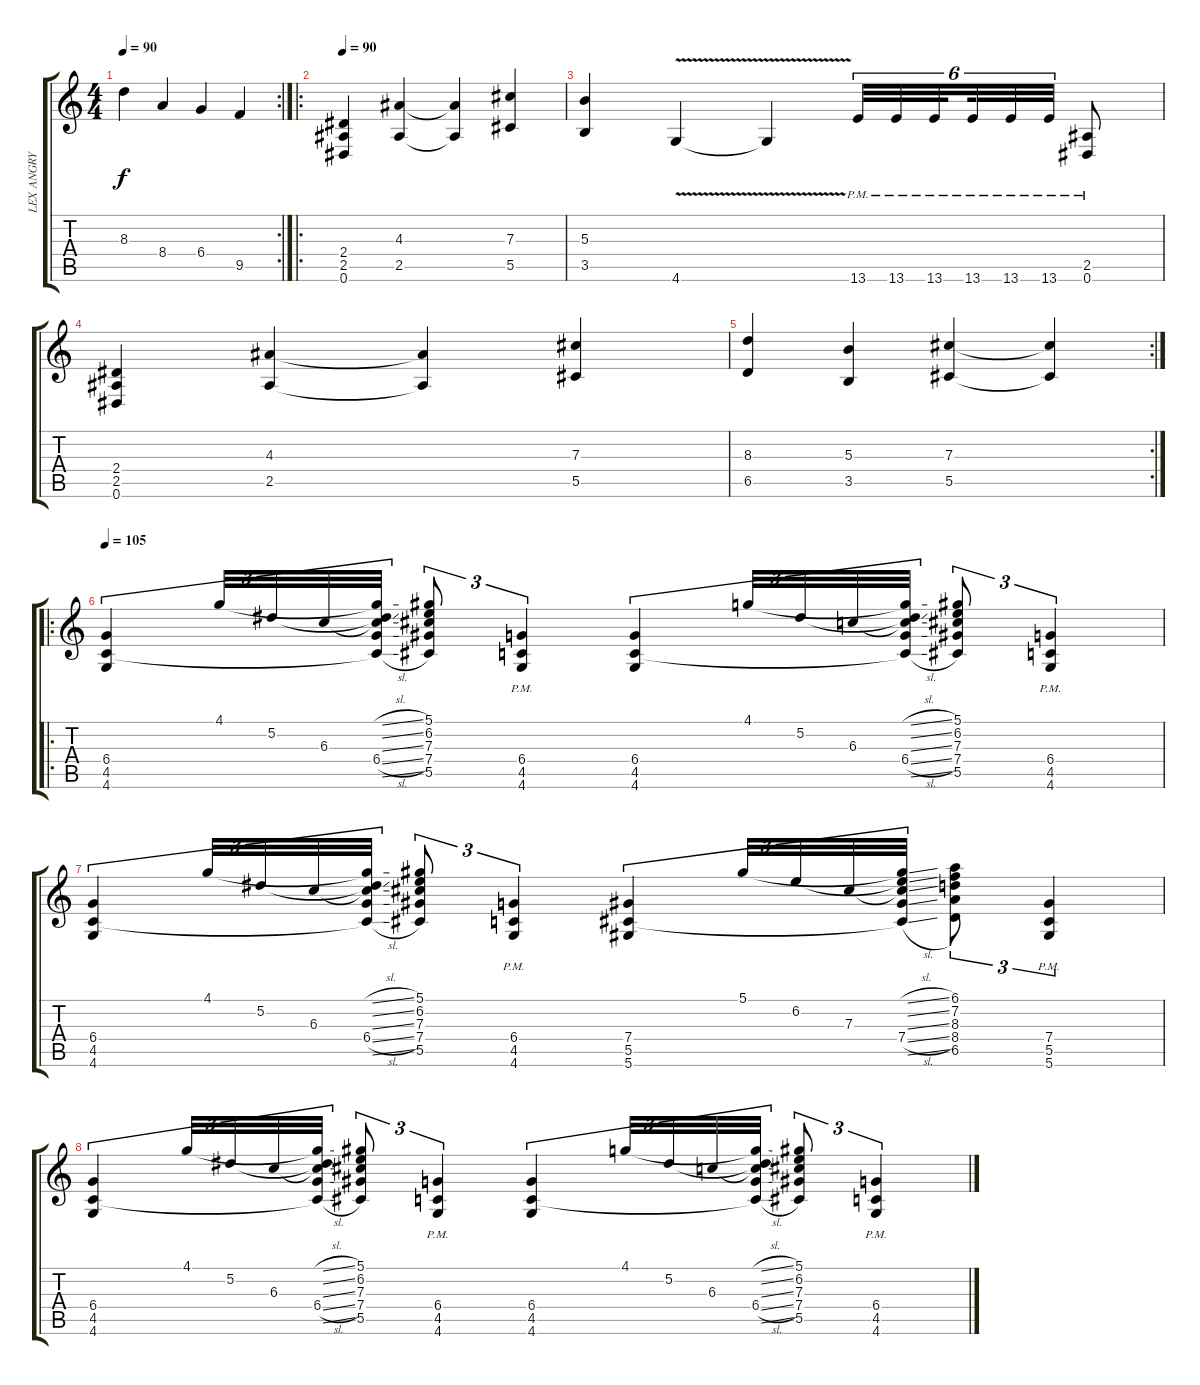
\track ("LEX ANGRY" "LEX ANGRY") {instrument distortionguitar}
\staff {score tabs}
\tuning (Eb4 Bb3 Gb3 Db3 Ab2 Eb2) {hide}
\rc 2
\ts (4 4)
\tempo 90
\clef g2
\ks c
8.3.4{dy f} 8.4.4 6.4.4 9.5.4 |
\ro
\tempo 90
(2.4 2.5 0.6).4 (4.3 2.5).4 (4.3{t} 2.5{t}).4 (7.3 5.5).4 |
(5.3 3.5).4 4.6{v}.4 4.6{t}.4 13.6{pm}.32{tu (6 4)} 13.6{pm}.32{tu (6 4)} 13.6{pm}.32{tu (6 4) beam splitsecondary} 13.6{pm}.32{tu (6 4)} 13.6{pm}.32{tu (6 4)} 13.6{pm}.32{tu (6 4)} (2.5{pm} 0.6{pm}).8 |
(2.4 2.5 0.6).4 (4.3 2.5).4 (4.3{t} 2.5{t}).4 (7.3 5.5).4 |
\rc 2
(8.3 6.5).4 (5.3 3.5).4 (7.3 5.5).4 (7.3{t} 5.5{t}).4 |
\ro
\tempo 105
(6.4 4.5 4.6).4{tu (3 2)} 4.1.32{tu (3 2)} 5.2.32{tu (3 2)} 6.3.32{tu (3 2)} (4.1{sl t} 5.2{sl t} 6.3{sl t} 6.4{sl} 4.5{sl t}).32{tu (3 2)} (5.1 6.2 7.3 7.4 5.5).8{tu (3 2)} (6.4{pm} 4.5{pm} 4.6{pm}).4{tu (3 2)} (6.4 4.5 4.6).4{tu (3 2)} 4.1.32{tu (3 2)} 5.2.32{tu (3 2)} 6.3.32{tu (3 2)} (4.1{sl t} 5.2{sl t} 6.3{sl t} 6.4{sl} 4.5{sl t}).32{tu (3 2)} (5.1 6.2 7.3 7.4 5.5).8{tu (3 2)} (6.4{pm} 4.5{pm} 4.6{pm}).4{tu (3 2)} |
(6.4 4.5 4.6).4{tu (3 2)} 4.1.32{tu (3 2)} 5.2.32{tu (3 2)} 6.3.32{tu (3 2)} (4.1{sl t} 5.2{sl t} 6.3{sl t} 6.4{sl} 4.5{sl t}).32{tu (3 2)} (5.1 6.2 7.3 7.4 5.5).8{tu (3 2)} (6.4{pm} 4.5{pm} 4.6{pm}).4{tu (3 2)} (7.4 5.5 5.6).4{tu (3 2)} 5.1.32{tu (3 2)} 6.2.32{tu (3 2)} 7.3.32{tu (3 2)} (5.1{sl t} 6.2{sl t} 7.3{sl t} 7.4{sl} 5.5{sl t}).32{tu (3 2)} (6.1 7.2 8.3 8.4 6.5).8{tu (3 2)} (7.4{pm} 5.5{pm} 5.6{pm}).4{tu (3 2)} |
(6.4 4.5 4.6).4{tu (3 2)} 4.1.32{tu (3 2)} 5.2.32{tu (3 2)} 6.3.32{tu (3 2)} (4.1{sl t} 5.2{sl t} 6.3{sl t} 6.4{sl} 4.5{sl t}).32{tu (3 2)} (5.1 6.2 7.3 7.4 5.5).8{tu (3 2)} (6.4{pm} 4.5{pm} 4.6{pm}).4{tu (3 2)} (6.4 4.5 4.6).4{tu (3 2)} 4.1.32{tu (3 2)} 5.2.32{tu (3 2)} 6.3.32{tu (3 2)} (4.1{sl t} 5.2{sl t} 6.3{sl t} 6.4{sl} 4.5{sl t}).32{tu (3 2)} (5.1 6.2 7.3 7.4 5.5).8{tu (3 2)} (6.4{pm} 4.5{pm} 4.6{pm}).4{tu (3 2)}
